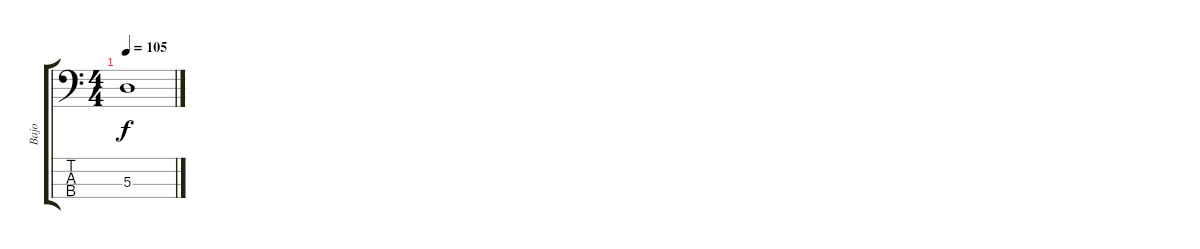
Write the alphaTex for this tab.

\track ("Bajo" "Bajo") {instrument electricbassfinger}
\staff {score tabs}
\tuning (G2 D2 A1 E1) {hide}
\ts (4 4)
\tempo 105
\clef f4
\ks c
5.3.1{dy f}
